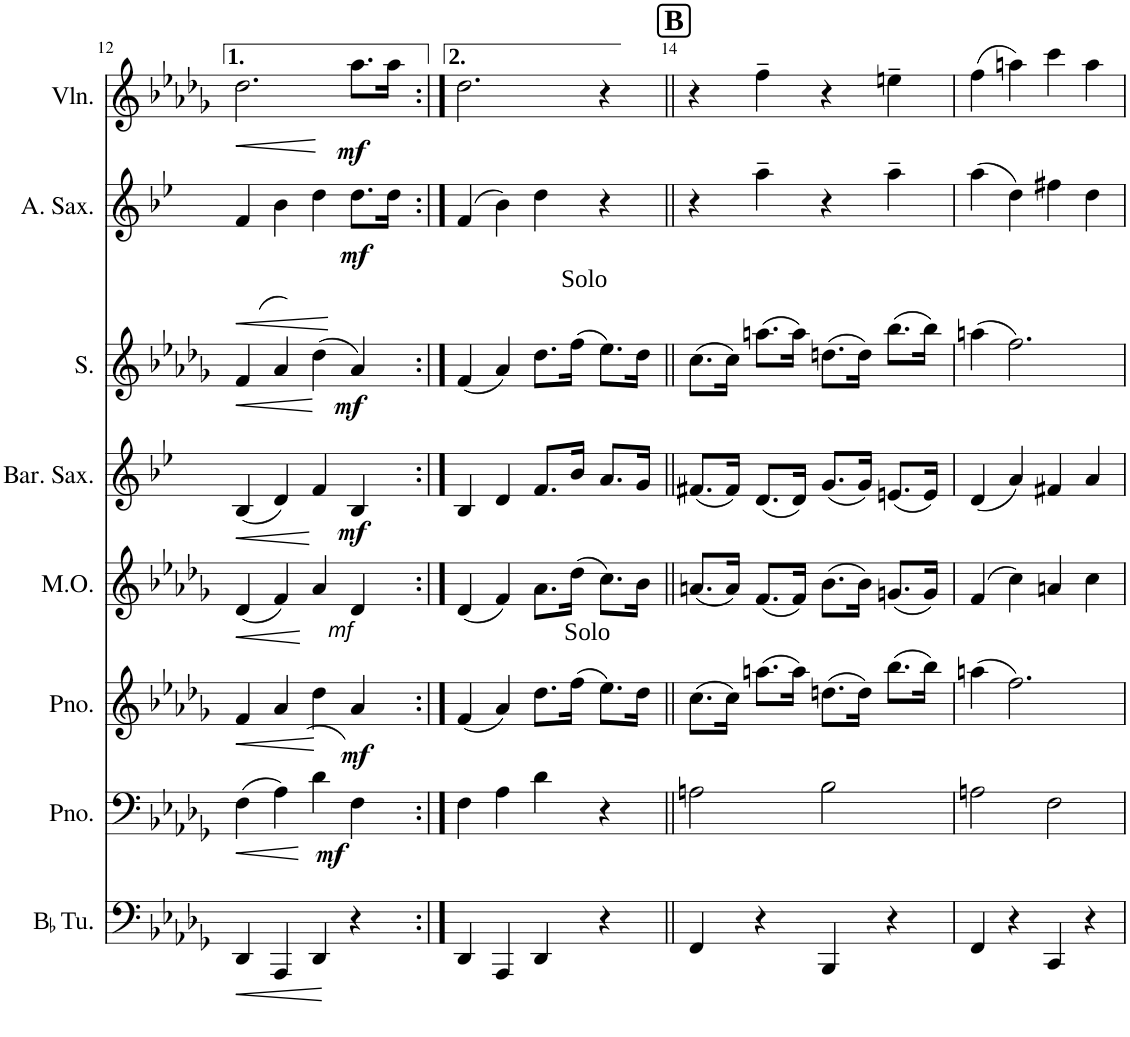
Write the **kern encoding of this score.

**kern	**dynam	**kern	**dynam	**kern	**dynam	**kern	**dynam	**kern	**dynam	**kern	**dynam	**kern	**dynam	**kern	**dynam
*part8	*part8	*part7	*part7	*part6	*part6	*part5	*part5	*part4	*part4	*part3	*part3	*part2	*part2	*part1	*part1
*staff8	*staff8	*staff7	*staff7	*staff6	*staff6	*staff5	*staff5	*staff4	*staff4	*staff3	*staff3	*staff2	*staff2	*staff1	*staff1
*I"BaccidentalFlat Tuba	*	*I"Piano	*	*I"Piano	*	*I"Mouth Organ	*	*I"Baritone Saxophone	*	*I"Soprano	*	*I"Alto Saxophone	*	*I"Violin	*
*I'BaccidentalFlat Tu.	*	*I'Pno.	*	*I'Pno.	*	*I'M.O.	*	*I'Bar. Sax.	*	*I'S.	*	*I'A. Sax.	*	*I'Vln.	*
!!LO:PB:g=z
*clefF4	*	*clefF4	*	*clefG2	*	*clefG2	*	*clefG2	*	*clefG2	*	*clefG2	*	*clefG2	*
*	*	*	*	*Trd7c12	*	*Trd7c12	*	*Trd5c9	*	*Trd7c12	*	*Trd5c9	*	*Trd7c12	*
*k[b-e-a-d-g-]	*	*k[b-e-a-d-g-]	*	*k[b-e-a-d-g-]	*	*k[b-e-a-d-g-]	*	*k[b-e-]	*	*k[b-e-a-d-g-]	*	*k[b-e-]	*	*k[b-e-a-d-g-]	*
*M4/4	*	*M4/4	*	*M4/4	*	*M4/4	*	*M4/4	*	*M4/4	*	*M4/4	*	*M4/4	*
=12	=12	=12	=12	=12	=12	=12	=12	=12	=12	=12	=12	=12	=12	=12	=12
!	!LO:HP:b	!	!LO:HP:b	!	!LO:HP:b	!	!LO:HP:b	!	!LO:HP:b	!	!LO:HP:b	!	!LO:HP:b	!	!LO:HP:b
4DD-/	<	(4F\	<	4f/	<	(4d-/	<	(4B-/	<	4f/	<	(4f/	<	2.dd-\	<
4AAA-/	.	4A-\)	.	4a-/	.	4f/)	.	4d/)	.	4a-/	.	4b-\)	.	.	.
!	!	!	!LO:DY:b	!	!	!	!	!	!	!	!	!	!	!	!
4DD-/	.	4d-\	mf	(4dd-\	.	4a-/	.	4f/	.	(4dd-\	.	4dd\	.	.	.
!	!	!	!	!	!LO:DY:b	!	!LO:DY:b	!	!LO:DY:b	!	!LO:DY:b	!	!LO:DY:b	!	!LO:DY:b
4r	.	4F\	.	4a-/)	mf	4d-/	other-dynamics	4B-/	mf	4a-/)	mf	8.dd\L	mf	8.aa-\L	mf
.	.	.	.	.	.	.	.	.	.	.	.	16dd\Jk	.	16aa-\Jk	.
.	[	.	[	.	[	.	[	.	[	.	[	.	[	.	[
=13:|!	=13:|!	=13:|!	=13:|!	=13:|!	=13:|!	=13:|!	=13:|!	=13:|!	=13:|!	=13:|!	=13:|!	=13:|!	=13:|!	=13:|!	=13:|!
4DD-/	.	4F\	.	(4f/	.	(4d-/	.	4B-/	.	(4f/	.	(4f/	.	2.dd-\	.
4AAA-/	.	4A-\	.	4a-/)	.	4f/)	.	4d/	.	4a-/)	.	4b-\)	.	.	.
4DD-/	.	4d-\	.	8.dd-\L	.	8.a-\L	.	8.f/L	.	8.dd-\L	.	4dd\	.	.	.
!	!	!	!	!	!	!	!	!	!	!LO:TX:a:t=Solo	!	!	!	!	!
!	!	!	!	!LO:TX:a:t=Solo	!	!	!	!	!	!	!	!	!	!	!
.	.	.	.	(16ff\Jk	.	(16dd-\Jk	.	16b-/Jk	.	(16ff\Jk	.	.	.	.	.
4r	.	4r	.	8.ee-\L)	.	8.cc\L)	.	8.a/L	.	8.ee-\L)	.	4r	.	4r	.
.	.	.	.	16dd-\Jk	.	16b-\Jk	.	16g/Jk	.	16dd-\Jk	.	.	.	.	.
!!LO:REH:place=s1:a:B:cj:fs=14:t=B
=14||	=14||	=14||	=14||	=14||	=14||	=14||	=14||	=14||	=14||	=14||	=14||	=14||	=14||	=14||	=14||
4FF/	.	2An\	.	(8.cc\L	.	(8.an/L	.	(8.f#X/L	.	(8.cc\L	.	4r	.	4r	.
.	.	.	.	16cc\Jk)	.	16a/Jk)	.	16f#/Jk)	.	16cc\Jk)	.	.	.	.	.
4r	.	.	.	(8.aan\L	.	(8.f/L	.	(8.d/L	.	(8.aan\L	.	4aa~\	.	4ff~\	.
.	.	.	.	16aa\Jk)	.	16f/Jk)	.	16d/Jk)	.	16aa\Jk)	.	.	.	.	.
4BBB-/	.	2B-\	.	(8.ddn\L	.	(8.b-\L	.	(8.g/L	.	(8.ddn\L	.	4r	.	4r	.
.	.	.	.	16dd\Jk)	.	16b-\Jk)	.	16g/Jk)	.	16dd\Jk)	.	.	.	.	.
4r	.	.	.	(8.bb-\L	.	(8.gn/L	.	(8.en/L	.	(8.bb-\L	.	4aa~\	.	4een~\	.
.	.	.	.	16bb-\Jk)	.	16g/Jk)	.	16e/Jk)	.	16bb-\Jk)	.	.	.	.	.
=15	=15	=15	=15	=15	=15	=15	=15	=15	=15	=15	=15	=15	=15	=15	=15
4FF/	.	2An\	.	(4aan\	.	(4f/	.	(4d/	.	(4aan\	.	(4aa\	.	(4ff\	.
4r	.	.	.	2.ff\)	.	4cc\)	.	4a/)	.	2.ff\)	.	4dd\)	.	4aan\)	.
4CC/	.	2F\	.	.	.	4an/	.	4f#X/	.	.	.	4ff#X\	.	4ccc\	.
4r	.	.	.	.	.	4cc\	.	4a/	.	.	.	4dd\	.	4aa\	.
=	=	=	=	=	=	=	=	=	=	=	=	=	=	=	=
*-	*-	*-	*-	*-	*-	*-	*-	*-	*-	*-	*-	*-	*-	*-	*-
